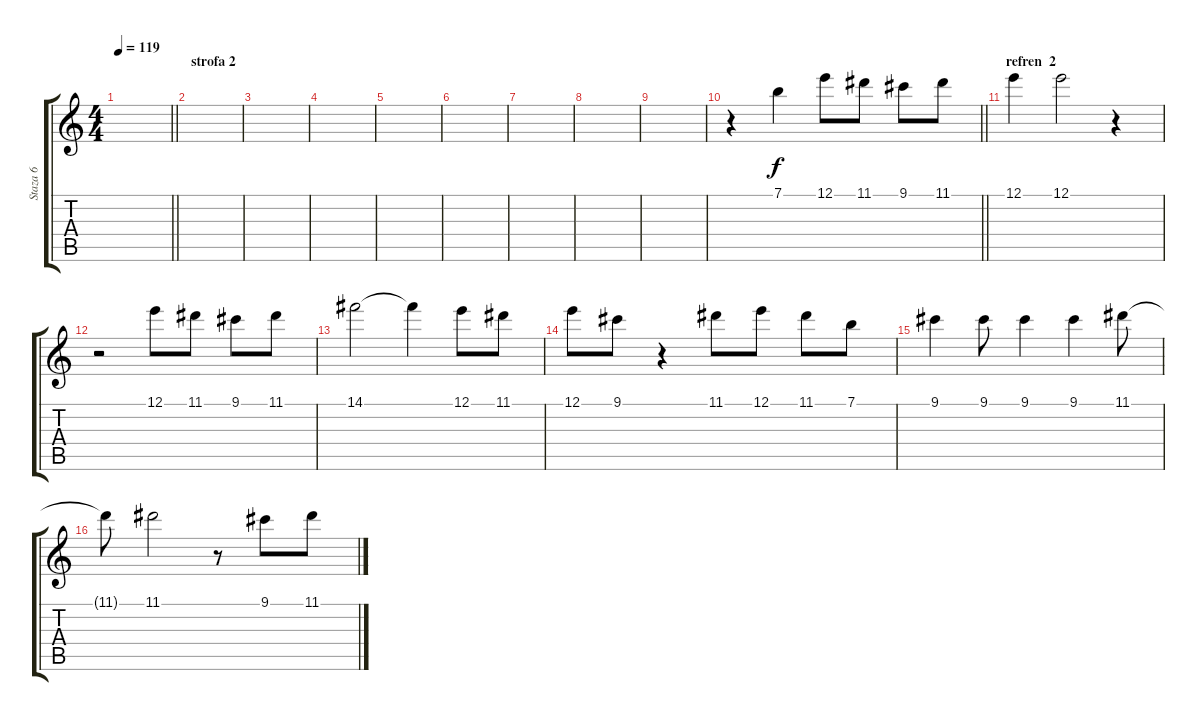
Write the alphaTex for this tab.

\track ("Staza 6" "Staza 6") {instrument distortionguitar}
\staff {score tabs}
\tuning (E4 B3 G3 D3 A2 E2) {hide}
\ts (4 4)
\tempo 119
\clef g2
\barLineRight lightlight
\ks c
|
\section ("" "strofa 2")
|
|
|
|
|
|
|
|
\barLineRight lightlight
r.4 7.1.4 12.1.8 11.1.8 9.1.8 11.1.8 |
\section ("" "refren  2")
12.1.4 12.1.2 r.4 |
r.2 12.1.8 11.1.8 9.1.8 11.1.8 |
14.1.2 14.1{t}.4 12.1.8 11.1.8 |
12.1.8 9.1.8 r.4 11.1.8 12.1.8 11.1.8 7.1.8 |
9.1.4 9.1.8 9.1.4 9.1.4 11.1.8 |
11.1{t}.8 11.1.2 r.8 9.1.8 11.1.8
